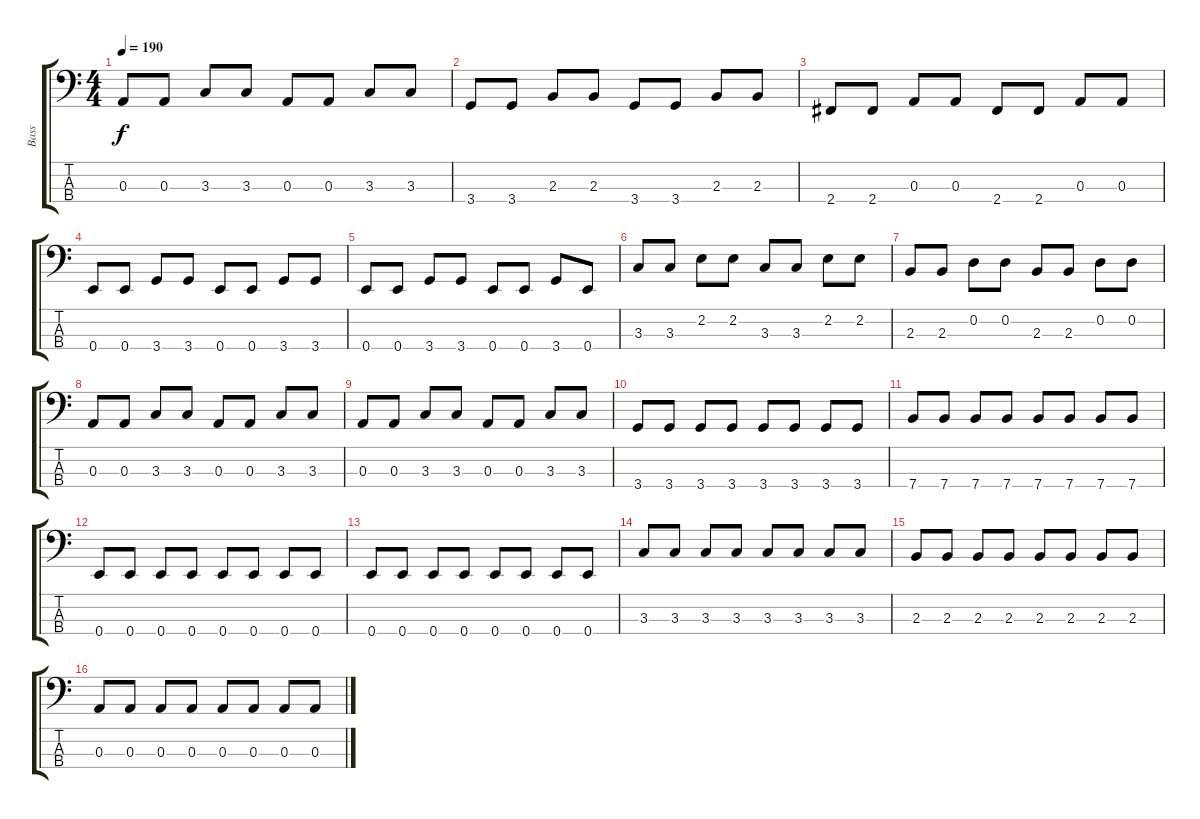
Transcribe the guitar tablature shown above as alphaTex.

\track ("Bass" "Bass") {instrument slapbass2}
\staff {score tabs}
\tuning (G2 D2 A1 E1) {hide}
\ts (4 4)
\tempo 190
\clef f4
\ks c
0.3.8{dy f} 0.3.8 3.3.8 3.3.8 0.3.8 0.3.8 3.3.8 3.3.8 |
3.4.8 3.4.8 2.3.8 2.3.8 3.4.8 3.4.8 2.3.8 2.3.8 |
2.4.8 2.4.8 0.3.8 0.3.8 2.4.8 2.4.8 0.3.8 0.3.8 |
0.4.8 0.4.8 3.4.8 3.4.8 0.4.8 0.4.8 3.4.8 3.4.8 |
0.4.8 0.4.8 3.4.8 3.4.8 0.4.8 0.4.8 3.4.8 0.4.8 |
3.3.8 3.3.8 2.2.8 2.2.8 3.3.8 3.3.8 2.2.8 2.2.8 |
2.3.8 2.3.8 0.2.8 0.2.8 2.3.8 2.3.8 0.2.8 0.2.8 |
0.3.8 0.3.8 3.3.8 3.3.8 0.3.8 0.3.8 3.3.8 3.3.8 |
0.3.8 0.3.8 3.3.8 3.3.8 0.3.8 0.3.8 3.3.8 3.3.8 |
3.4.8 3.4.8 3.4.8 3.4.8 3.4.8 3.4.8 3.4.8 3.4.8 |
7.4.8 7.4.8 7.4.8 7.4.8 7.4.8 7.4.8 7.4.8 7.4.8 |
0.4.8 0.4.8 0.4.8 0.4.8 0.4.8 0.4.8 0.4.8 0.4.8 |
0.4.8 0.4.8 0.4.8 0.4.8 0.4.8 0.4.8 0.4.8 0.4.8 |
3.3.8 3.3.8 3.3.8 3.3.8 3.3.8 3.3.8 3.3.8 3.3.8 |
2.3.8 2.3.8 2.3.8 2.3.8 2.3.8 2.3.8 2.3.8 2.3.8 |
0.3.8 0.3.8 0.3.8 0.3.8 0.3.8 0.3.8 0.3.8 0.3.8
